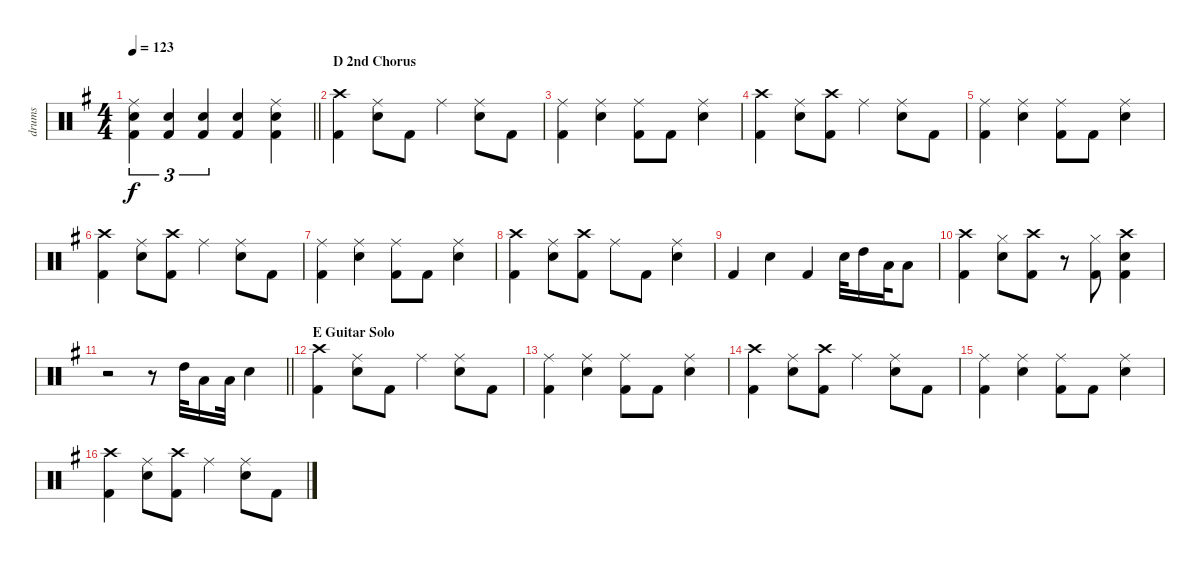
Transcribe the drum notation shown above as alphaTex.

\track ("drums" "drums") {instrument percussion}
\staff {score}
\articulation defaults
\ts (4 4)
\tempo 123
\clef neutral
\barLineRight lightlight
\ks g
("Ride (middle)" "Snare (hit) 2" "Kick (hit) 2").4{tu (3 2) dy f} ("Snare (hit) 2" "Kick (hit) 2").4{tu (3 2)} ("Snare (hit) 2" "Kick (hit) 2").4{tu (3 2)} ("Snare (hit) 2" "Kick (hit) 2").4 ("Ride (middle)" "Snare (hit) 2" "Kick (hit) 2").4 |
\section ("" "D 2nd Chorus")
("Crash high (hit)" "Kick (hit) 2").4 ("Ride (middle)" "Snare (hit) 2").8 "Kick (hit) 2".8 "Ride (middle)".4 ("Ride (middle)" "Snare (hit) 2").8 "Kick (hit) 2".8 |
("Ride (middle)" "Kick (hit) 2").4 ("Ride (middle)" "Snare (hit) 2").4 ("Ride (middle)" "Kick (hit) 2").8 "Kick (hit) 2".8 ("Ride (middle)" "Snare (hit) 2").4 |
("Crash high (hit)" "Kick (hit) 2").4 ("Ride (middle)" "Snare (hit) 2").8 ("Crash high (hit)" "Kick (hit) 2").8 "Ride (middle)".4 ("Ride (middle)" "Snare (hit) 2").8 "Kick (hit) 2".8 |
("Ride (middle)" "Kick (hit) 2").4 ("Ride (middle)" "Snare (hit) 2").4 ("Ride (middle)" "Kick (hit) 2").8 "Kick (hit) 2".8 ("Ride (middle)" "Snare (hit) 2").4 |
("Crash high (hit)" "Kick (hit) 2").4 ("Ride (middle)" "Snare (hit) 2").8 ("Crash high (hit)" "Kick (hit) 2").8 "Ride (middle)".4 ("Ride (middle)" "Snare (hit) 2").8 "Kick (hit) 2".8 |
("Ride (middle)" "Kick (hit) 2").4 ("Ride (middle)" "Snare (hit) 2").4 ("Ride (middle)" "Kick (hit) 2").8 "Kick (hit) 2".8 ("Ride (middle)" "Snare (hit) 2").4 |
("Crash high (hit)" "Kick (hit) 2").4 ("Ride (middle)" "Snare (hit) 2").8 ("Crash high (hit)" "Kick (hit) 2").8 "Ride (middle)".8 "Kick (hit) 2".8 ("Ride (middle)" "Snare (hit) 2").4 |
"Kick (hit) 2".4 "Snare (hit) 2".4 "Kick (hit) 2".4 "Snare (hit) 2".32 "High Tom (hit)".16 "Low Tom (hit)".32 "Low Floor Tom (hit)".8 |
("Crash high (hit)" "Kick (hit) 2").4 ("Snare (hit) 2" "Hi-Hat (closed)").8 ("Crash high (hit)" "Kick (hit) 2").8 r.8 ("Hi-Hat (closed)" "Kick (hit) 2").8 ("Crash high (hit)" "Snare (hit) 2" "Kick (hit) 2").4 |
\barLineRight lightlight
r.2 r.8 "High Tom (hit)".32 "Low Tom (hit)".16 "Low Floor Tom (hit)".32 "Snare (hit) 2".4 |
\section ("" "E Guitar Solo")
("Crash high (hit)" "Kick (hit) 2").4 ("Ride (middle)" "Snare (hit) 2").8 "Kick (hit) 2".8 "Ride (middle)".4 ("Ride (middle)" "Snare (hit) 2").8 "Kick (hit) 2".8 |
("Ride (middle)" "Kick (hit) 2").4 ("Ride (middle)" "Snare (hit) 2").4 ("Ride (middle)" "Kick (hit) 2").8 "Kick (hit) 2".8 ("Ride (middle)" "Snare (hit) 2").4 |
("Crash high (hit)" "Kick (hit) 2").4 ("Ride (middle)" "Snare (hit) 2").8 ("Crash high (hit)" "Kick (hit) 2").8 "Ride (middle)".4 ("Ride (middle)" "Snare (hit) 2").8 "Kick (hit) 2".8 |
("Ride (middle)" "Kick (hit) 2").4 ("Ride (middle)" "Snare (hit) 2").4 ("Ride (middle)" "Kick (hit) 2").8 "Kick (hit) 2".8 ("Ride (middle)" "Snare (hit) 2").4 |
("Crash high (hit)" "Kick (hit) 2").4 ("Ride (middle)" "Snare (hit) 2").8 ("Crash high (hit)" "Kick (hit) 2").8 "Ride (middle)".4 ("Ride (middle)" "Snare (hit) 2").8 "Kick (hit) 2".8
